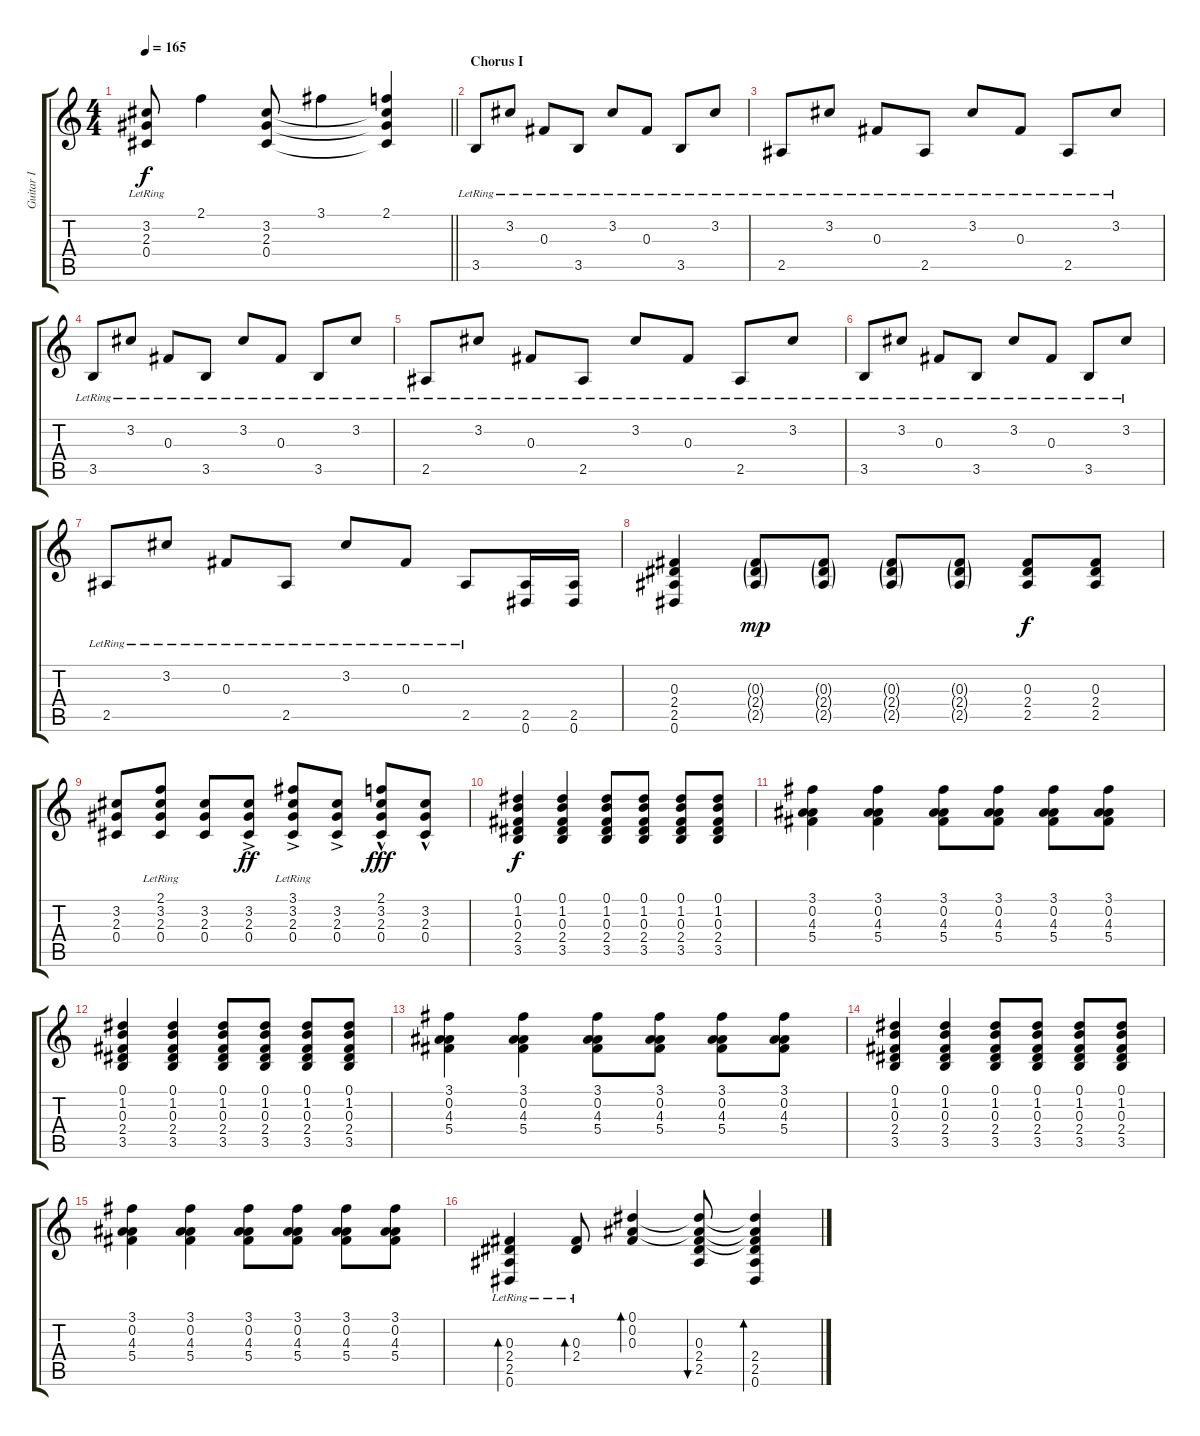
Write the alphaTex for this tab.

\track ("Guitar I" "Guitar I") {instrument distortionguitar}
\staff {score tabs}
\tuning (Eb4 Bb3 Gb3 Db3 Ab2 Eb2) {hide}
\ts (4 4)
\tempo 165
\clef g2
\barLineRight lightlight
\ks c
(3.2{lr} 2.3{lr} 0.4{lr}).8{dy f} 2.1.4 (3.2 2.3 0.4).8 3.1.4 (2.1 3.2{t} 2.3{t} 0.4{t}).4 |
\section ("" "Chorus I")
3.5{lr}.8 3.2{lr}.8 0.3{lr}.8 3.5{lr}.8 3.2{lr}.8 0.3{lr}.8 3.5{lr}.8 3.2{lr}.8 |
2.5{lr}.8 3.2{lr}.8 0.3{lr}.8 2.5{lr}.8 3.2{lr}.8 0.3{lr}.8 2.5{lr}.8 3.2{lr}.8 |
3.5{lr}.8 3.2{lr}.8 0.3{lr}.8 3.5{lr}.8 3.2{lr}.8 0.3{lr}.8 3.5{lr}.8 3.2{lr}.8 |
2.5{lr}.8 3.2{lr}.8 0.3{lr}.8 2.5{lr}.8 3.2{lr}.8 0.3{lr}.8 2.5{lr}.8 3.2{lr}.8 |
3.5{lr}.8 3.2{lr}.8 0.3{lr}.8 3.5{lr}.8 3.2{lr}.8 0.3{lr}.8 3.5{lr}.8 3.2{lr}.8 |
2.5{lr}.8 3.2{lr}.8 0.3{lr}.8 2.5{lr}.8 3.2{lr}.8 0.3{lr}.8 2.5{lr}.8 (2.5 0.6).16{volume 10 instrument distortionguitar} (2.5 0.6).16 |
(0.3 2.4 2.5 0.6).4 (0.3{g} 2.4{g} 2.5{g}).8{dy mp} (0.3{g} 2.4{g} 2.5{g}).8 (0.3{g} 2.4{g} 2.5{g}).8 (0.3{g} 2.4{g} 2.5{g}).8 (0.3 2.4 2.5).8{dy f} (0.3 2.4 2.5).8 |
(3.2 2.3 0.4).8 (2.1{lr} 3.2 2.3 0.4).8 (3.2 2.3 0.4).8 (3.2{ac} 2.3{ac} 0.4{ac}).8{dy ff} (3.1{ac lr} 3.2{ac} 2.3{ac} 0.4{ac}).8 (3.2{ac} 2.3{ac} 0.4{ac}).8 (2.1{hac} 3.2{hac} 2.3{hac} 0.4{hac}).8{dy fff} (3.2{hac} 2.3{hac} 0.4{hac}).8 |
(0.1 1.2 0.3 2.4 3.5).4{dy f} (0.1 1.2 0.3 2.4 3.5).4 (0.1 1.2 0.3 2.4 3.5).8 (0.1 1.2 0.3 2.4 3.5).8 (0.1 1.2 0.3 2.4 3.5).8 (0.1 1.2 0.3 2.4 3.5).8 |
(3.1 0.2 4.3 5.4).4 (3.1 0.2 4.3 5.4).4 (3.1 0.2 4.3 5.4).8 (3.1 0.2 4.3 5.4).8 (3.1 0.2 4.3 5.4).8 (3.1 0.2 4.3 5.4).8 |
(0.1 1.2 0.3 2.4 3.5).4 (0.1 1.2 0.3 2.4 3.5).4 (0.1 1.2 0.3 2.4 3.5).8 (0.1 1.2 0.3 2.4 3.5).8 (0.1 1.2 0.3 2.4 3.5).8 (0.1 1.2 0.3 2.4 3.5).8 |
(3.1 0.2 4.3 5.4).4 (3.1 0.2 4.3 5.4).4 (3.1 0.2 4.3 5.4).8 (3.1 0.2 4.3 5.4).8 (3.1 0.2 4.3 5.4).8 (3.1 0.2 4.3 5.4).8 |
(0.1 1.2 0.3 2.4 3.5).4 (0.1 1.2 0.3 2.4 3.5).4 (0.1 1.2 0.3 2.4 3.5).8 (0.1 1.2 0.3 2.4 3.5).8 (0.1 1.2 0.3 2.4 3.5).8 (0.1 1.2 0.3 2.4 3.5).8 |
(3.1 0.2 4.3 5.4).4 (3.1 0.2 4.3 5.4).4 (3.1 0.2 4.3 5.4).8 (3.1 0.2 4.3 5.4).8 (3.1 0.2 4.3 5.4).8 (3.1 0.2 4.3 5.4).8 |
(0.3{lr} 2.4 2.5{lr} 0.6{lr}).4{bd 60} (0.3 2.4{lr}).8{bd 120} (0.1 0.2 0.3).4{bd 60} (0.1{t} 0.2{t} 0.3 2.4 2.5).8{bu 60} (0.1{t} 0.2{t} 0.3{t} 2.4 2.5 0.6).4{bd 60}
